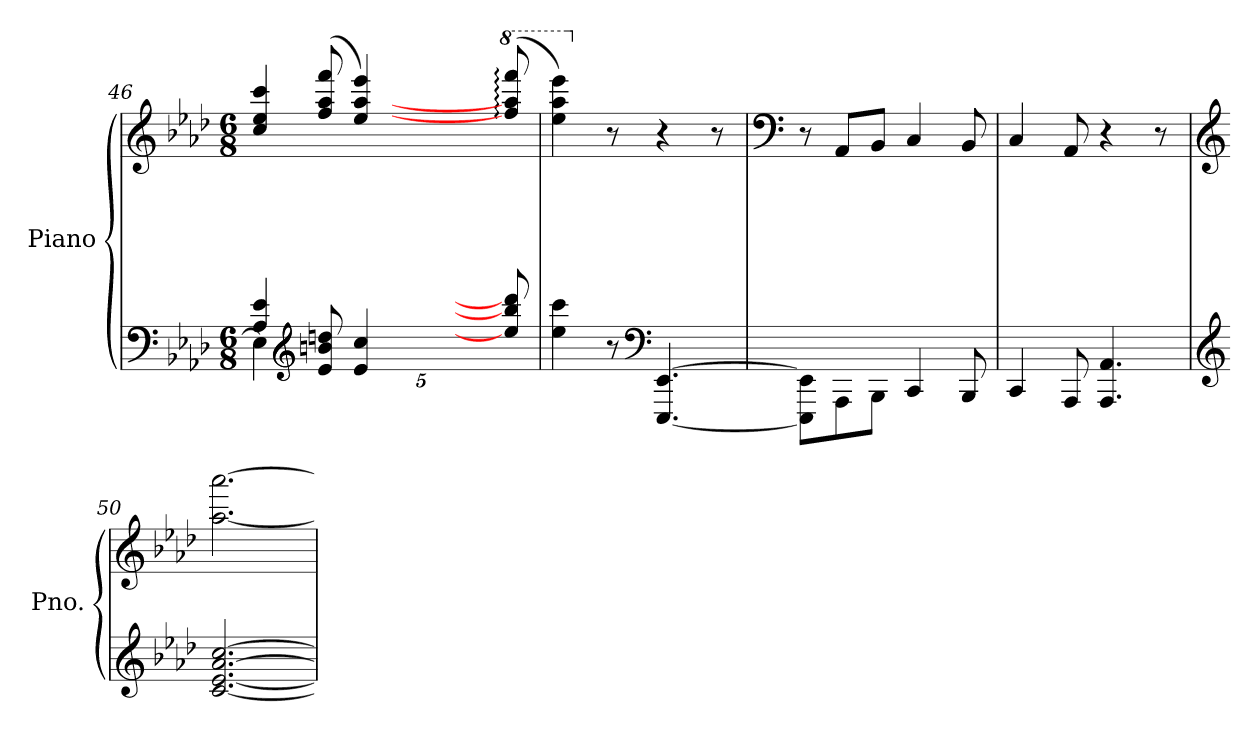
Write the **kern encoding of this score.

**kern	**kern
*part1	*part1
*staff2	*staff1
*I"Piano	*
*I'Pno.	*
!!LO:LB:g=z
*clefF4	*clefG2
*k[b-e-a-d-]	*k[b-e-a-d-]
*M6/8	*M6/8
=46	=46
*^	*^
*	*	*	*^
4A-/ 4e-/	4E-\]	4cc/ 4ee-/ 4ccc/	4.ryy	40%23ryy
*clefG2	*	*	*	*
8e-/ 8bn/ 8ddn/	8ryy	(8ff/ 8aa-/ 8fff/	.	.
8e-/yy 8cc/yy	4e-/ 4cc/	8ee-/yy 8aa-/yy 8eee-/yy)	4ee-/ 4aa-/ 4eee-/	.
*Xbrackettup	*	*	*	*
[40ee-/LLLyy	.	8ryy	.	.
[40bbn/yy	.	.	.	.
[40dddn/yy	.	.	.	.
*	*	*8va	*	*
20ryy	.	.	.	[40fff\yy
.	.	.	.	[40aaa-\JJJyy
*	*	*X8va	*	*
*	*	*8va	*	*
8ee-/] 8bbn/] 8dddn/]	8ryy	(8fff/]: 8aaa-/]: 8ffff/:	8ryy	8ryy
*v	*v	*	*	*
*	*v	*v	*v
=47	=47
4ee-\ 4ccc\	4eee-\ 4aaa-\ 4eeee-\)
*	*X8va
8r	8r
*clefF4	*
[4.EEE-/ [4.EE-/	4r
.	8r
=48	=48
*	*clefF4
8EEE-\] 8EE-\]L	8r
8AAA-\	8AA-/L
8BBB-\J	8BB-/J
4CC/	4C/
8BBB-/	8BB-/
=49	=49
4CC/	4C/
8AAA-/	8AA-/
4.AAA-/ 4.AA-/	4r
.	8r
=50	=50
*clefG2	*clefG2
[2.c/ [2.e-/ [2.a-/ [2.cc/	[2.aa-\ [2.aaa-\
=	=
*-	*-
